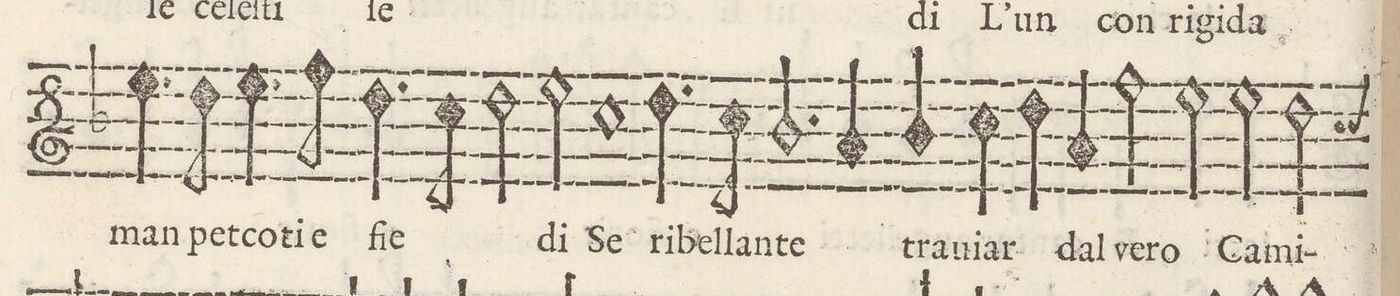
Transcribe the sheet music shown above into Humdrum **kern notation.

**kern	**text
*I"CANTO	*
*clefG2	*
*k[b-]	*
*met(C)	*
*M2/1	*
4.ee\	man
8dd\	pet-
4.ee\	-coti-
8ff\	-e
4.dd\	fie-
8cc\	.
2dd\	.
=22-	=22-
2ee\	-di
1cc	Se
4.dd\	ribel-
8cc\	-lan-
=23-	=23-
2.b-/	-te
4a/	.
4b-/	trau-
4cc\	-iar
4dd\	.
4a/	dal
=24-	=24-
2ff\	ve-
2ee\	-ro
2ee\	Ca-
2dd\	-mi-
=25-	=25-
*-	*-
